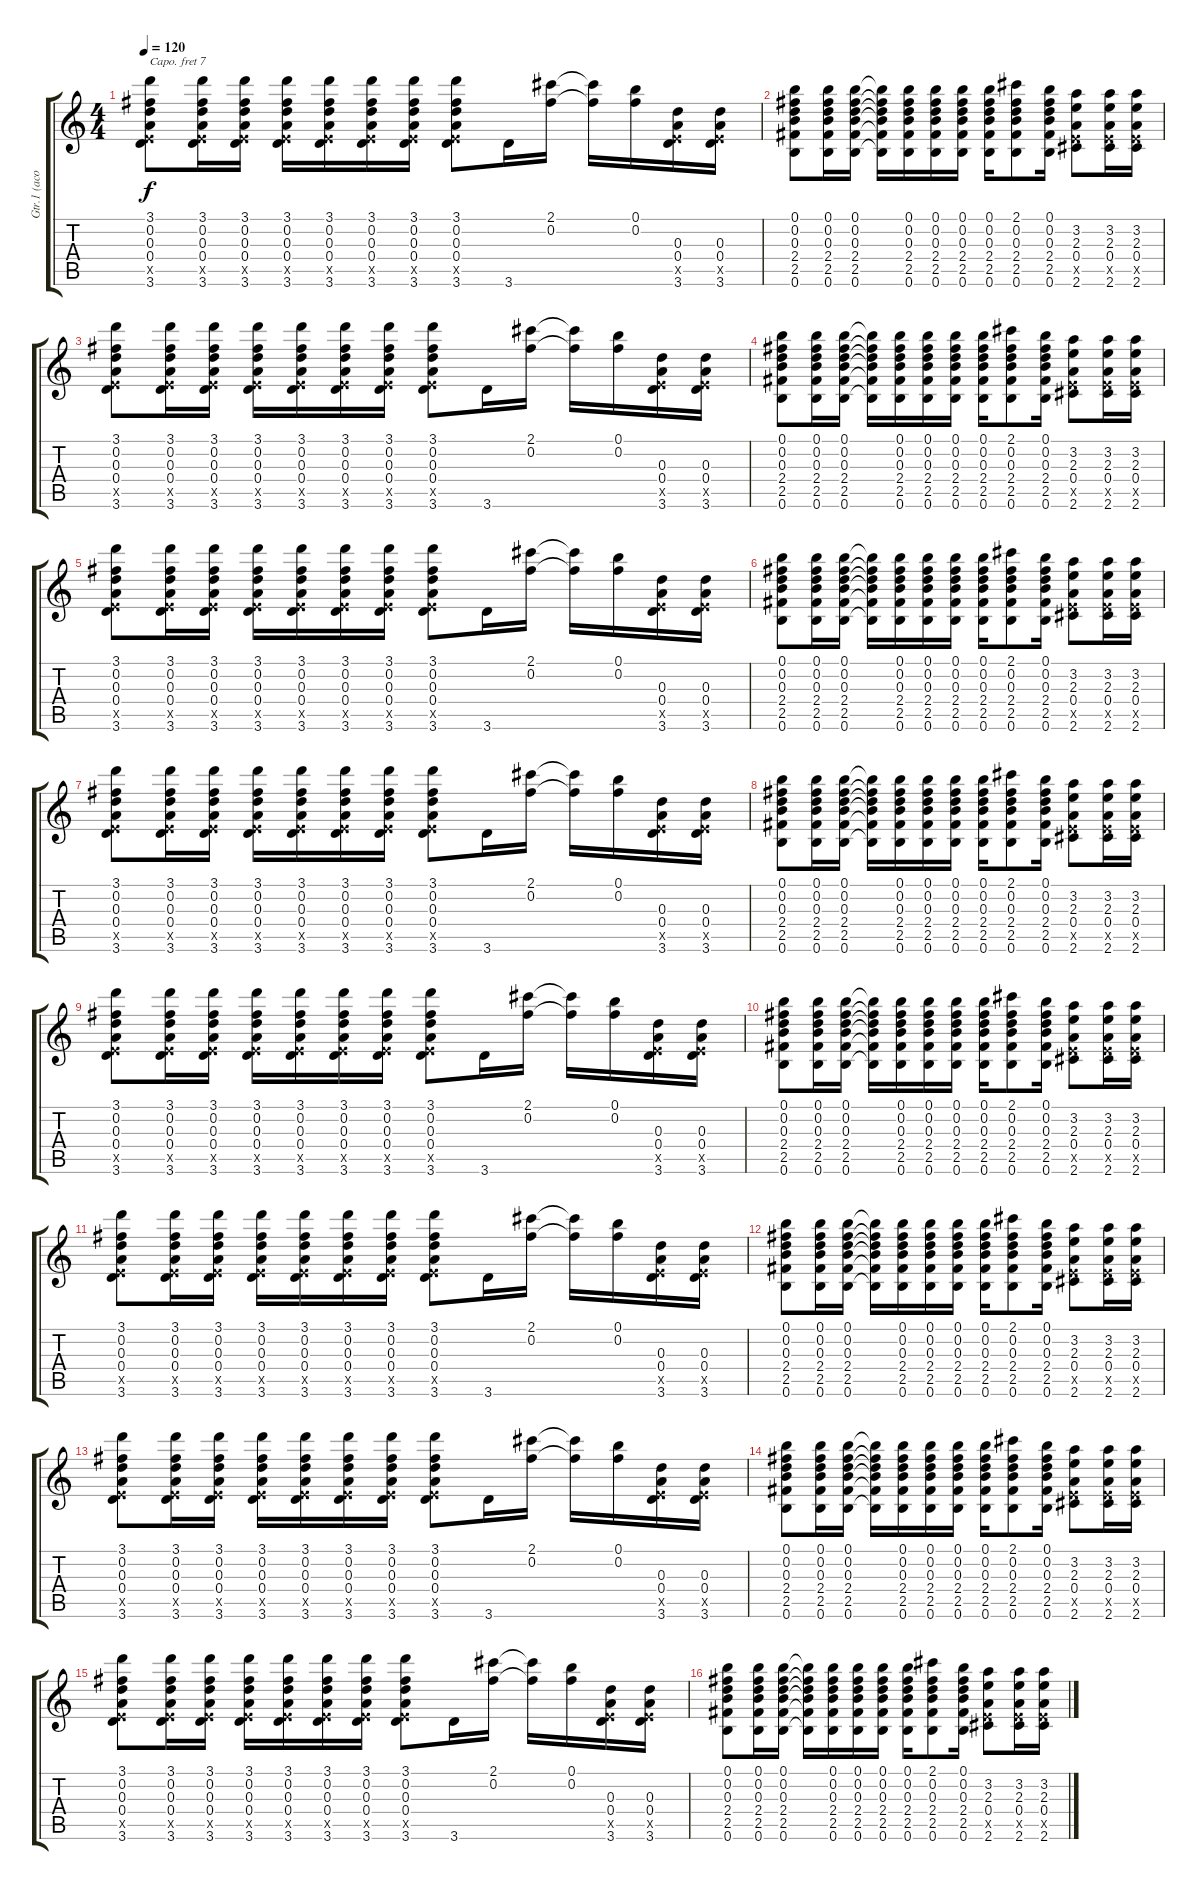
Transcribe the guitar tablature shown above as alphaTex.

\track ("Gtr.1 (acous.)" "Gtr.1 (aco") {instrument acousticguitarsteel}
\staff {score tabs}
\capo 7
\tuning (E4 B3 G3 D3 A2 E2) {hide}
\ts (4 4)
\tempo 120
\clef g2
\ks c
(3.1 0.2 0.3 0.4 0.5{x} 3.6).8{dy f} (3.1 0.2 0.3 0.4 0.5{x} 3.6).16 (3.1 0.2 0.3 0.4 0.5{x} 3.6).16 (3.1 0.2 0.3 0.4 0.5{x} 3.6).16 (3.1 0.2 0.3 0.4 0.5{x} 3.6).16 (3.1 0.2 0.3 0.4 0.5{x} 3.6).16 (3.1 0.2 0.3 0.4 0.5{x} 3.6).16 (3.1 0.2 0.3 0.4 0.5{x} 3.6).8 3.6.16 (2.1 0.2).16 (2.1{t} 0.2{t}).16 (0.1 0.2).16 (0.3 0.4 0.5{x} 3.6).16 (0.3 0.4 0.5{x} 3.6).16 |
(0.1 0.2 0.3 2.4 2.5 0.6).8 (0.1 0.2 0.3 2.4 2.5 0.6).16 (0.1 0.2 0.3 2.4 2.5 0.6).16 (0.1{t} 0.2{t} 0.3{t} 2.4{t} 2.5{t} 0.6{t}).16 (0.1 0.2 0.3 2.4 2.5 0.6).16 (0.1 0.2 0.3 2.4 2.5 0.6).16 (0.1 0.2 0.3 2.4 2.5 0.6).16 (0.1 0.2 0.3 2.4 2.5 0.6).16 (2.1 0.2 0.3 2.4 2.5 0.6).8 (0.1 0.2 0.3 2.4 2.5 0.6).16 (3.2 2.3 0.4 0.5{x} 2.6).8 (3.2 2.3 0.4 0.5{x} 2.6).16 (3.2 2.3 0.4 0.5{x} 2.6).16 |
(3.1 0.2 0.3 0.4 0.5{x} 3.6).8 (3.1 0.2 0.3 0.4 0.5{x} 3.6).16 (3.1 0.2 0.3 0.4 0.5{x} 3.6).16 (3.1 0.2 0.3 0.4 0.5{x} 3.6).16 (3.1 0.2 0.3 0.4 0.5{x} 3.6).16 (3.1 0.2 0.3 0.4 0.5{x} 3.6).16 (3.1 0.2 0.3 0.4 0.5{x} 3.6).16 (3.1 0.2 0.3 0.4 0.5{x} 3.6).8 3.6.16 (2.1 0.2).16 (2.1{t} 0.2{t}).16 (0.1 0.2).16 (0.3 0.4 0.5{x} 3.6).16 (0.3 0.4 0.5{x} 3.6).16 |
(0.1 0.2 0.3 2.4 2.5 0.6).8 (0.1 0.2 0.3 2.4 2.5 0.6).16 (0.1 0.2 0.3 2.4 2.5 0.6).16 (0.1{t} 0.2{t} 0.3{t} 2.4{t} 2.5{t} 0.6{t}).16 (0.1 0.2 0.3 2.4 2.5 0.6).16 (0.1 0.2 0.3 2.4 2.5 0.6).16 (0.1 0.2 0.3 2.4 2.5 0.6).16 (0.1 0.2 0.3 2.4 2.5 0.6).16 (2.1 0.2 0.3 2.4 2.5 0.6).8 (0.1 0.2 0.3 2.4 2.5 0.6).16 (3.2 2.3 0.4 0.5{x} 2.6).8 (3.2 2.3 0.4 0.5{x} 2.6).16 (3.2 2.3 0.4 0.5{x} 2.6).16 |
(3.1 0.2 0.3 0.4 0.5{x} 3.6).8 (3.1 0.2 0.3 0.4 0.5{x} 3.6).16 (3.1 0.2 0.3 0.4 0.5{x} 3.6).16 (3.1 0.2 0.3 0.4 0.5{x} 3.6).16 (3.1 0.2 0.3 0.4 0.5{x} 3.6).16 (3.1 0.2 0.3 0.4 0.5{x} 3.6).16 (3.1 0.2 0.3 0.4 0.5{x} 3.6).16 (3.1 0.2 0.3 0.4 0.5{x} 3.6).8 3.6.16 (2.1 0.2).16 (2.1{t} 0.2{t}).16 (0.1 0.2).16 (0.3 0.4 0.5{x} 3.6).16 (0.3 0.4 0.5{x} 3.6).16 |
(0.1 0.2 0.3 2.4 2.5 0.6).8 (0.1 0.2 0.3 2.4 2.5 0.6).16 (0.1 0.2 0.3 2.4 2.5 0.6).16 (0.1{t} 0.2{t} 0.3{t} 2.4{t} 2.5{t} 0.6{t}).16 (0.1 0.2 0.3 2.4 2.5 0.6).16 (0.1 0.2 0.3 2.4 2.5 0.6).16 (0.1 0.2 0.3 2.4 2.5 0.6).16 (0.1 0.2 0.3 2.4 2.5 0.6).16 (2.1 0.2 0.3 2.4 2.5 0.6).8 (0.1 0.2 0.3 2.4 2.5 0.6).16 (3.2 2.3 0.4 0.5{x} 2.6).8 (3.2 2.3 0.4 0.5{x} 2.6).16 (3.2 2.3 0.4 0.5{x} 2.6).16 |
(3.1 0.2 0.3 0.4 0.5{x} 3.6).8 (3.1 0.2 0.3 0.4 0.5{x} 3.6).16 (3.1 0.2 0.3 0.4 0.5{x} 3.6).16 (3.1 0.2 0.3 0.4 0.5{x} 3.6).16 (3.1 0.2 0.3 0.4 0.5{x} 3.6).16 (3.1 0.2 0.3 0.4 0.5{x} 3.6).16 (3.1 0.2 0.3 0.4 0.5{x} 3.6).16 (3.1 0.2 0.3 0.4 0.5{x} 3.6).8 3.6.16 (2.1 0.2).16 (2.1{t} 0.2{t}).16 (0.1 0.2).16 (0.3 0.4 0.5{x} 3.6).16 (0.3 0.4 0.5{x} 3.6).16 |
(0.1 0.2 0.3 2.4 2.5 0.6).8 (0.1 0.2 0.3 2.4 2.5 0.6).16 (0.1 0.2 0.3 2.4 2.5 0.6).16 (0.1{t} 0.2{t} 0.3{t} 2.4{t} 2.5{t} 0.6{t}).16 (0.1 0.2 0.3 2.4 2.5 0.6).16 (0.1 0.2 0.3 2.4 2.5 0.6).16 (0.1 0.2 0.3 2.4 2.5 0.6).16 (0.1 0.2 0.3 2.4 2.5 0.6).16 (2.1 0.2 0.3 2.4 2.5 0.6).8 (0.1 0.2 0.3 2.4 2.5 0.6).16 (3.2 2.3 0.4 0.5{x} 2.6).8 (3.2 2.3 0.4 0.5{x} 2.6).16 (3.2 2.3 0.4 0.5{x} 2.6).16 |
(3.1 0.2 0.3 0.4 0.5{x} 3.6).8 (3.1 0.2 0.3 0.4 0.5{x} 3.6).16 (3.1 0.2 0.3 0.4 0.5{x} 3.6).16 (3.1 0.2 0.3 0.4 0.5{x} 3.6).16 (3.1 0.2 0.3 0.4 0.5{x} 3.6).16 (3.1 0.2 0.3 0.4 0.5{x} 3.6).16 (3.1 0.2 0.3 0.4 0.5{x} 3.6).16 (3.1 0.2 0.3 0.4 0.5{x} 3.6).8 3.6.16 (2.1 0.2).16 (2.1{t} 0.2{t}).16 (0.1 0.2).16 (0.3 0.4 0.5{x} 3.6).16 (0.3 0.4 0.5{x} 3.6).16 |
(0.1 0.2 0.3 2.4 2.5 0.6).8 (0.1 0.2 0.3 2.4 2.5 0.6).16 (0.1 0.2 0.3 2.4 2.5 0.6).16 (0.1{t} 0.2{t} 0.3{t} 2.4{t} 2.5{t} 0.6{t}).16 (0.1 0.2 0.3 2.4 2.5 0.6).16 (0.1 0.2 0.3 2.4 2.5 0.6).16 (0.1 0.2 0.3 2.4 2.5 0.6).16 (0.1 0.2 0.3 2.4 2.5 0.6).16 (2.1 0.2 0.3 2.4 2.5 0.6).8 (0.1 0.2 0.3 2.4 2.5 0.6).16 (3.2 2.3 0.4 0.5{x} 2.6).8 (3.2 2.3 0.4 0.5{x} 2.6).16 (3.2 2.3 0.4 0.5{x} 2.6).16 |
(3.1 0.2 0.3 0.4 0.5{x} 3.6).8 (3.1 0.2 0.3 0.4 0.5{x} 3.6).16 (3.1 0.2 0.3 0.4 0.5{x} 3.6).16 (3.1 0.2 0.3 0.4 0.5{x} 3.6).16 (3.1 0.2 0.3 0.4 0.5{x} 3.6).16 (3.1 0.2 0.3 0.4 0.5{x} 3.6).16 (3.1 0.2 0.3 0.4 0.5{x} 3.6).16 (3.1 0.2 0.3 0.4 0.5{x} 3.6).8 3.6.16 (2.1 0.2).16 (2.1{t} 0.2{t}).16 (0.1 0.2).16 (0.3 0.4 0.5{x} 3.6).16 (0.3 0.4 0.5{x} 3.6).16 |
(0.1 0.2 0.3 2.4 2.5 0.6).8 (0.1 0.2 0.3 2.4 2.5 0.6).16 (0.1 0.2 0.3 2.4 2.5 0.6).16 (0.1{t} 0.2{t} 0.3{t} 2.4{t} 2.5{t} 0.6{t}).16 (0.1 0.2 0.3 2.4 2.5 0.6).16 (0.1 0.2 0.3 2.4 2.5 0.6).16 (0.1 0.2 0.3 2.4 2.5 0.6).16 (0.1 0.2 0.3 2.4 2.5 0.6).16 (2.1 0.2 0.3 2.4 2.5 0.6).8 (0.1 0.2 0.3 2.4 2.5 0.6).16 (3.2 2.3 0.4 0.5{x} 2.6).8 (3.2 2.3 0.4 0.5{x} 2.6).16 (3.2 2.3 0.4 0.5{x} 2.6).16 |
(3.1 0.2 0.3 0.4 0.5{x} 3.6).8 (3.1 0.2 0.3 0.4 0.5{x} 3.6).16 (3.1 0.2 0.3 0.4 0.5{x} 3.6).16 (3.1 0.2 0.3 0.4 0.5{x} 3.6).16 (3.1 0.2 0.3 0.4 0.5{x} 3.6).16 (3.1 0.2 0.3 0.4 0.5{x} 3.6).16 (3.1 0.2 0.3 0.4 0.5{x} 3.6).16 (3.1 0.2 0.3 0.4 0.5{x} 3.6).8 3.6.16 (2.1 0.2).16 (2.1{t} 0.2{t}).16 (0.1 0.2).16 (0.3 0.4 0.5{x} 3.6).16 (0.3 0.4 0.5{x} 3.6).16 |
(0.1 0.2 0.3 2.4 2.5 0.6).8 (0.1 0.2 0.3 2.4 2.5 0.6).16 (0.1 0.2 0.3 2.4 2.5 0.6).16 (0.1{t} 0.2{t} 0.3{t} 2.4{t} 2.5{t} 0.6{t}).16 (0.1 0.2 0.3 2.4 2.5 0.6).16 (0.1 0.2 0.3 2.4 2.5 0.6).16 (0.1 0.2 0.3 2.4 2.5 0.6).16 (0.1 0.2 0.3 2.4 2.5 0.6).16 (2.1 0.2 0.3 2.4 2.5 0.6).8 (0.1 0.2 0.3 2.4 2.5 0.6).16 (3.2 2.3 0.4 0.5{x} 2.6).8 (3.2 2.3 0.4 0.5{x} 2.6).16 (3.2 2.3 0.4 0.5{x} 2.6).16 |
(3.1 0.2 0.3 0.4 0.5{x} 3.6).8 (3.1 0.2 0.3 0.4 0.5{x} 3.6).16 (3.1 0.2 0.3 0.4 0.5{x} 3.6).16 (3.1 0.2 0.3 0.4 0.5{x} 3.6).16 (3.1 0.2 0.3 0.4 0.5{x} 3.6).16 (3.1 0.2 0.3 0.4 0.5{x} 3.6).16 (3.1 0.2 0.3 0.4 0.5{x} 3.6).16 (3.1 0.2 0.3 0.4 0.5{x} 3.6).8 3.6.16 (2.1 0.2).16 (2.1{t} 0.2{t}).16 (0.1 0.2).16 (0.3 0.4 0.5{x} 3.6).16 (0.3 0.4 0.5{x} 3.6).16 |
(0.1 0.2 0.3 2.4 2.5 0.6).8 (0.1 0.2 0.3 2.4 2.5 0.6).16 (0.1 0.2 0.3 2.4 2.5 0.6).16 (0.1{t} 0.2{t} 0.3{t} 2.4{t} 2.5{t} 0.6{t}).16 (0.1 0.2 0.3 2.4 2.5 0.6).16 (0.1 0.2 0.3 2.4 2.5 0.6).16 (0.1 0.2 0.3 2.4 2.5 0.6).16 (0.1 0.2 0.3 2.4 2.5 0.6).16 (2.1 0.2 0.3 2.4 2.5 0.6).8 (0.1 0.2 0.3 2.4 2.5 0.6).16 (3.2 2.3 0.4 0.5{x} 2.6).8 (3.2 2.3 0.4 0.5{x} 2.6).16 (3.2 2.3 0.4 0.5{x} 2.6).16
